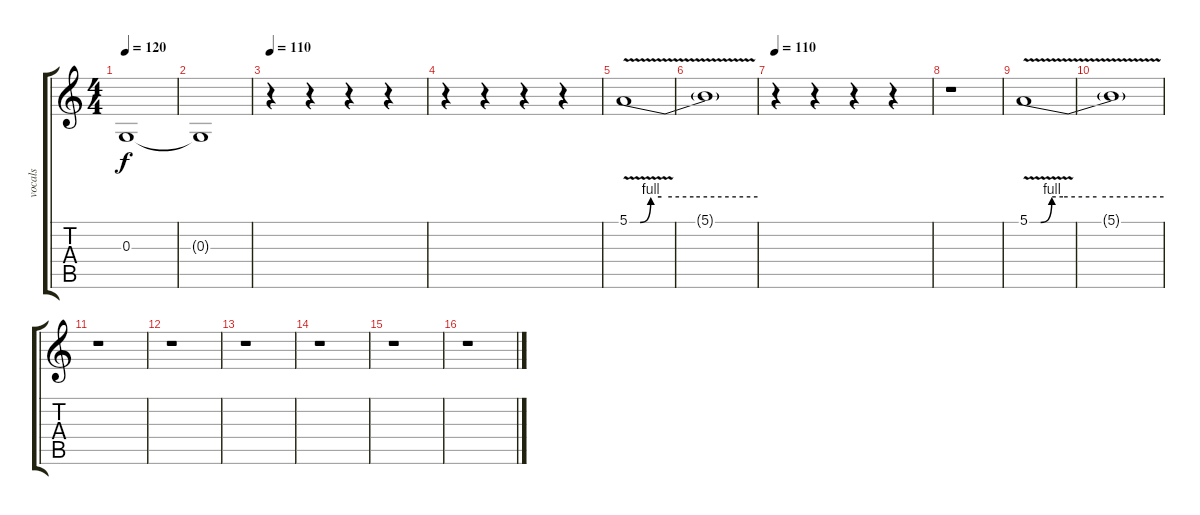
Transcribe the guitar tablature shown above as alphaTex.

\track ("vocals" "vocals") {instrument electricpiano1}
\staff {score tabs}
\tuning (E4 B3 G3 D3 A2 E2) {hide}
\ts (4 4)
\tempo 120
\clef g2
\ks c
0.3{t}.1{dy f} |
0.3{t}.1 |
\tempo 110
r.4 r.4 r.4 r.4 |
r.4 r.4 r.4 r.4 |
5.1{be (custom 0 0 5 0 10 4 15 4 30 4 60 4) v}.1 |
5.1{t}.1 |
\tempo 110
r.4 r.4 r.4 r.4 |
r.1 |
5.1{be (custom 0 0 5 0 10 4 15 4 30 4 60 4) v}.1 |
5.1{t}.1 |
r.1 |
r.1 |
r.1 |
r.1 |
r.1 |
r.1
